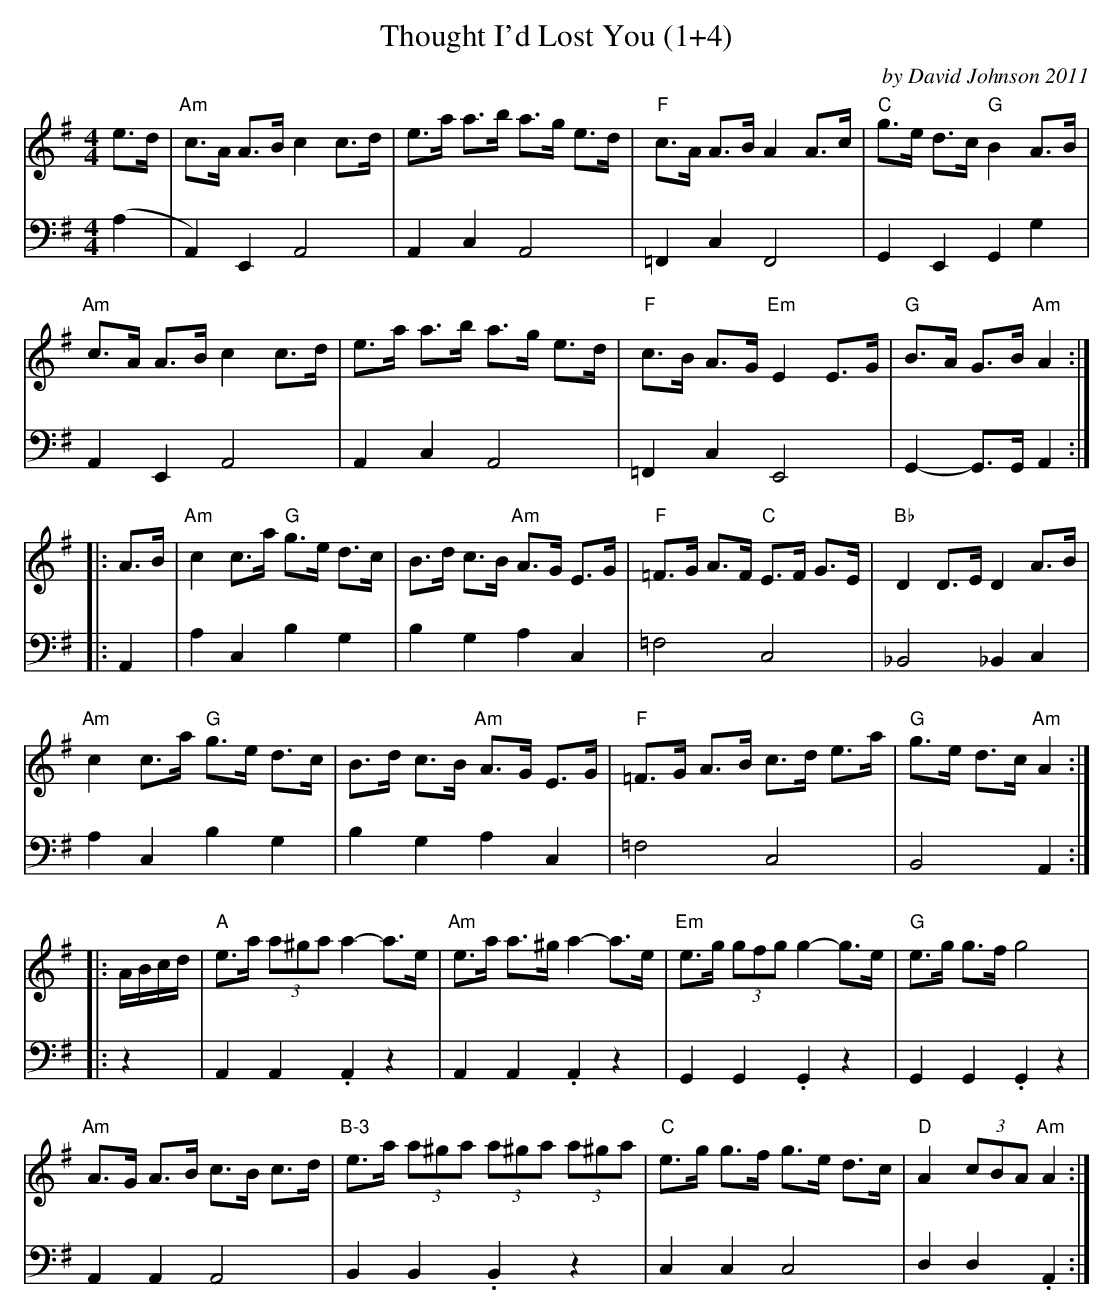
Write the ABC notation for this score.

X:1
T:Thought I'd Lost You (1+4)
C:by David Johnson 2011
M:4/4
L:1/8
K:Adorian
V:1
e>d|"Am"c>A A>B c2 c>d|e>a a>b a>g e>d|"F"c>A A>B A2 A>c|"C"g>e d>c "G"B2 A>B|
"Am"c>A A>B c2 c>d|e>a a>b a>g e>d|"F"c>B A>G "Em"E2 E>G| "G"B>A G>B "Am"A2 :|
|:A>B|"Am"c2c>a "G"g>e d>c|B>d c>B "Am"A>G E>G|"F"=F>G A>F "C"E>F G>E|"Bb"D2 D>E D2A>B|
"Am"c2c>a "G"g>e d>c|B>d c>B "Am"A>G E>G|"F"=F>G A>B c>d e>a|"G"g>e d>c "Am"A2:|
|:A/B/c/d/|"A"e>a (3a^ga a2-a>e|"Am"e>a a>^g a2-a>e|"Em"e>g (3gfg g2-g>e|"G"e>g g>fg4|
"Am"A>G A>B c>B c>d|"B-3"e>a (3a^ga (3a^ga  (3a^ga|"C"e>g g>f g>e d>c|"D"A2 (3cBA "Am"A2:|
V:2bass clef
(A,2|A,,2)E,,2A,,4|A,,2C,2A,,4|=F,,2C,2F,,4|G,,2E,,2G,,2G,2|
A,,2E,,2A,,4|A,,2C,2A,,4|=F,,2C,2E,,4|G,,2-G,,>G,,A,,2:|
|:A,,2|A,2C,2B,2G,2|B,2G,2A,2C,2|=F,4C,4|_B,,4 _B,,2 C,2|
A,2C,2B,2G,2|B,2G,2A,2C,2|=F,4C,4|B,,4 A,,2:|
|:z2|A,,2A,,2.A,,2z2|A,,2A,,2.A,,2z2|G,,2G,,2.G,,2z2|G,,2G,,2.G,,2z2|
A,,2A,,2A,,4|B,,2B,,2.B,,2z2|C,2C,2C,4|D,2D,2.A,,2:|
